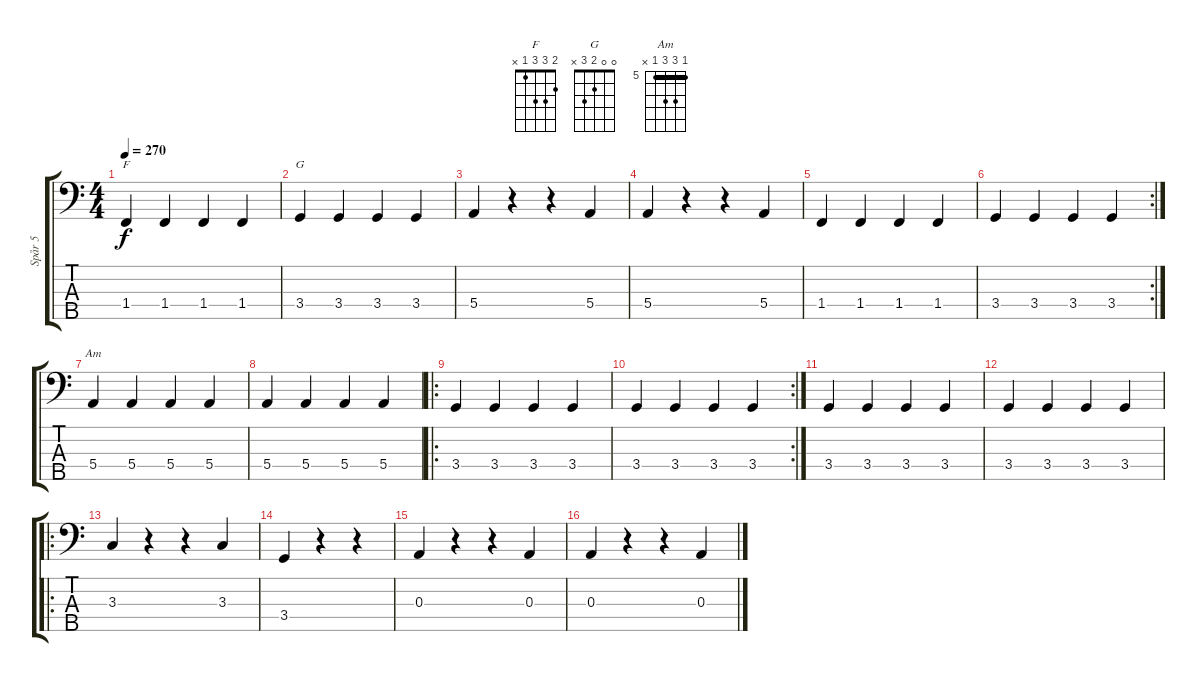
\track ("Spår 5" "Spår 5") {instrument fretlessbass}
\staff {score tabs}
\tuning (G2 D2 A1 E1 B0) {hide}
\chord ("F" 2 3 3 1 x)
\chord ("G" 0 0 2 3 x)
\chord ("Am" 5 7 7 5 x) {firstfret 5 barre 5}
\ts (4 4)
\tempo 270
\clef f4
\ks c
1.4.4{ch "F" dy f} 1.4.4 1.4.4 1.4.4 |
3.4.4{ch "G"} 3.4.4 3.4.4 3.4.4 |
5.4.4 r.4 r.4 5.4.4 |
5.4.4 r.4 r.4 5.4.4 |
1.4.4 1.4.4 1.4.4 1.4.4 |
\rc 2
3.4.4 3.4.4 3.4.4 3.4.4 |
5.4.4{ch "Am"} 5.4.4 5.4.4 5.4.4 |
5.4.4 5.4.4 5.4.4 5.4.4 |
\ro
3.4.4 3.4.4 3.4.4 3.4.4 |
\rc 2
3.4.4 3.4.4 3.4.4 3.4.4 |
3.4.4 3.4.4 3.4.4 3.4.4 |
3.4.4 3.4.4 3.4.4 3.4.4 |
\ro
3.3.4 r.4 r.4 3.3.4 |
3.4.4 r.4 r.4 |
0.3.4 r.4 r.4 0.3.4 |
0.3.4 r.4 r.4 0.3.4
